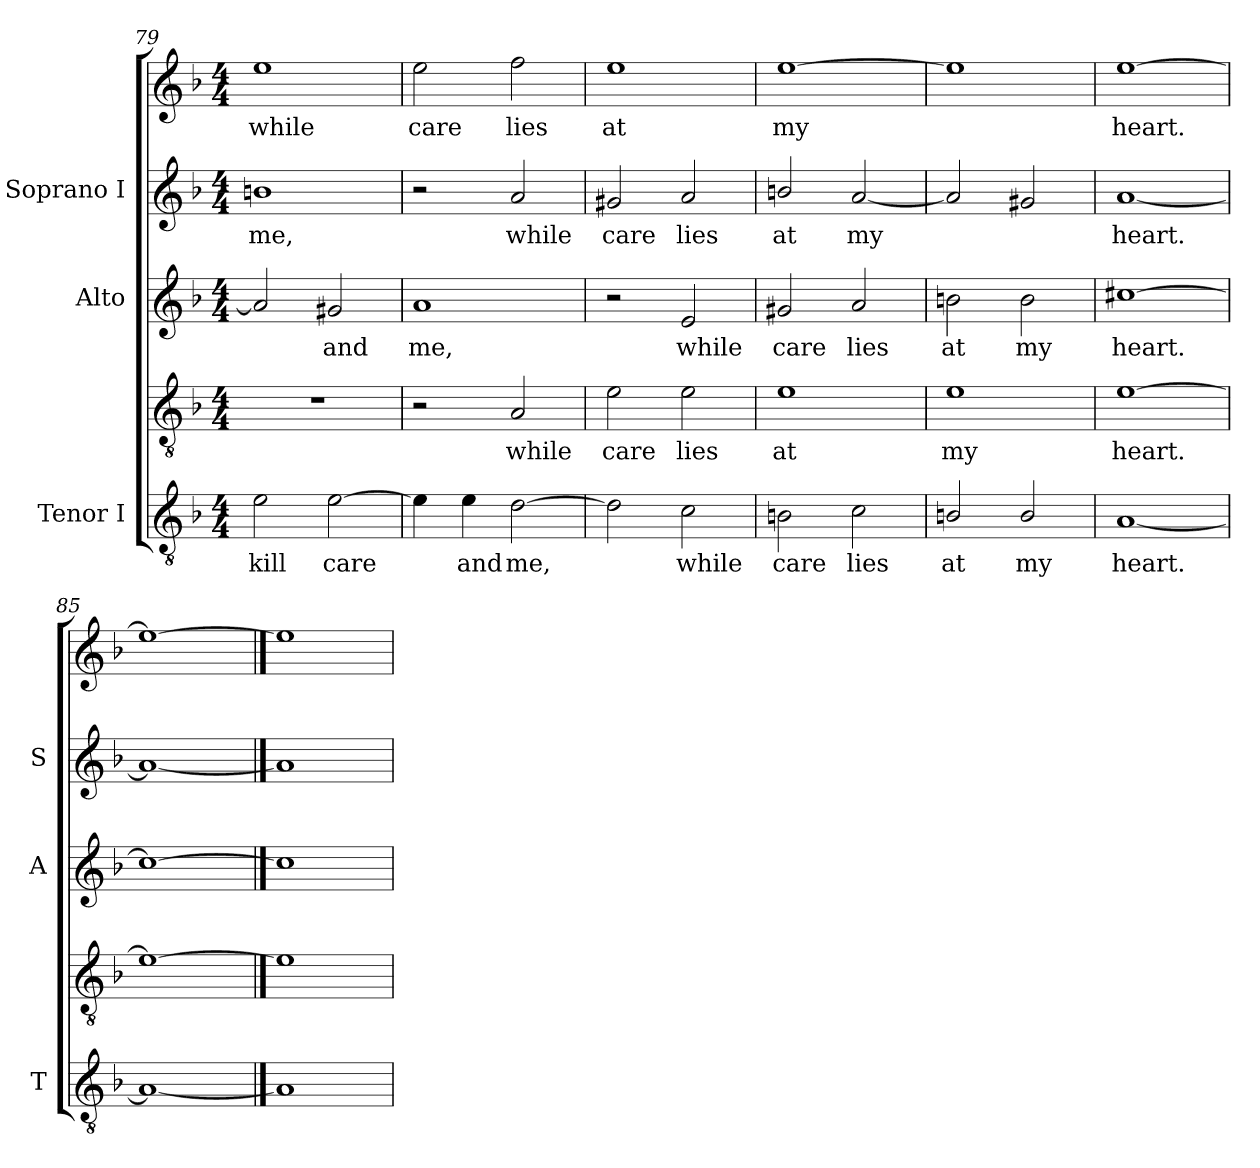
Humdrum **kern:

**kern	**text	**kern	**text	**kern	**text	**kern	**text	**kern	**text
*part3	*part3	*part3	*part3	*part2	*part2	*part1	*part1	*part1	*part1
*staff5	*staff5	*staff4	*staff4	*staff3	*staff3	*staff2	*staff2	*staff1	*staff1
*I"Tenor I	*	*	*	*I"Alto	*	*I"Soprano I	*	*	*
*I'T	*	*	*	*I'A	*	*I'S	*	*	*
*clefGv2	*	*clefGv2	*	*clefG2	*	*clefG2	*	*clefG2	*
*k[b-]	*	*k[b-]	*	*k[b-]	*	*k[b-]	*	*k[b-]	*
*F:	*	*F:	*	*F:	*	*F:	*	*F:	*
*M4/4	*	*M4/4	*	*M4/4	*	*M4/4	*	*M4/4	*
=79	=79	=79	=79	=79	=79	=79	=79	=79	=79
!	!LO:LY:b	!	!	!	!	!	!LO:LY:b	!	!LO:LY:b
2e	kill	1r	.	2a]	.	1bn	me,	1ee	while
!	!LO:LY:b	!	!	!	!LO:LY:b	!	!	!	!
[2e	care	.	.	2g#X	and	.	.	.	.
=80	=80	=80	=80	=80	=80	=80	=80	=80	=80
!	!	!	!	!	!LO:LY:b	!	!	!	!LO:LY:b
4e]	.	2r	.	1a	me,	2r	.	2ee	care
!	!LO:LY:b	!	!	!	!	!	!	!	!
4e	and	.	.	.	.	.	.	.	.
!	!LO:LY:b	!	!LO:LY:b	!	!	!	!LO:LY:b	!	!LO:LY:b
[2d	me,	2A	while	.	.	2a	while	2ff	lies
=81	=81	=81	=81	=81	=81	=81	=81	=81	=81
!	!	!	!LO:LY:b	!	!	!	!LO:LY:b	!	!LO:LY:b
2d]	.	2e	care	2r	.	2g#X	care	1ee	at
!	!LO:LY:b	!	!LO:LY:b	!	!LO:LY:b	!	!LO:LY:b	!	!
2c	while	2e	lies	2e	while	2a	lies	.	.
=82	=82	=82	=82	=82	=82	=82	=82	=82	=82
!	!LO:LY:b	!	!LO:LY:b	!	!LO:LY:b	!	!LO:LY:b	!	!LO:LY:b
2Bn	care	1e	at	2g#X	care	2bn/	at	[1ee	my
!	!LO:LY:b	!	!	!	!LO:LY:b	!	!LO:LY:b	!	!
2c	lies	.	.	2a	lies	[2a	my	.	.
=83	=83	=83	=83	=83	=83	=83	=83	=83	=83
!	!LO:LY:b	!	!LO:LY:b	!	!LO:LY:b	!	!	!	!
2Bn/	at	1e	my	2bn	at	2a]	.	1ee]	.
!	!LO:LY:b	!	!	!	!LO:LY:b	!	!	!	!
2B/	my	.	.	2b	my	2g#X	.	.	.
=84	=84	=84	=84	=84	=84	=84	=84	=84	=84
!	!LO:LY:b	!	!LO:LY:b	!	!LO:LY:b	!	!LO:LY:b	!	!LO:LY:b
[1A	heart.	[1e	heart.	[1cc#X	heart.	[1a	heart.	[1ee	heart.
=85	=85	=85	=85	=85	=85	=85	=85	=85	=85
1A_	.	1e_	.	1cc#_	.	1a_	.	1ee_	.
==86	==86	==86	==86	==86	==86	==86	==86	==86	==86
1A]	.	1e]	.	1cc#]	.	1a]	.	1ee]	.
=	=	=	=	=	=	=	=	=	=
*-	*-	*-	*-	*-	*-	*-	*-	*-	*-
